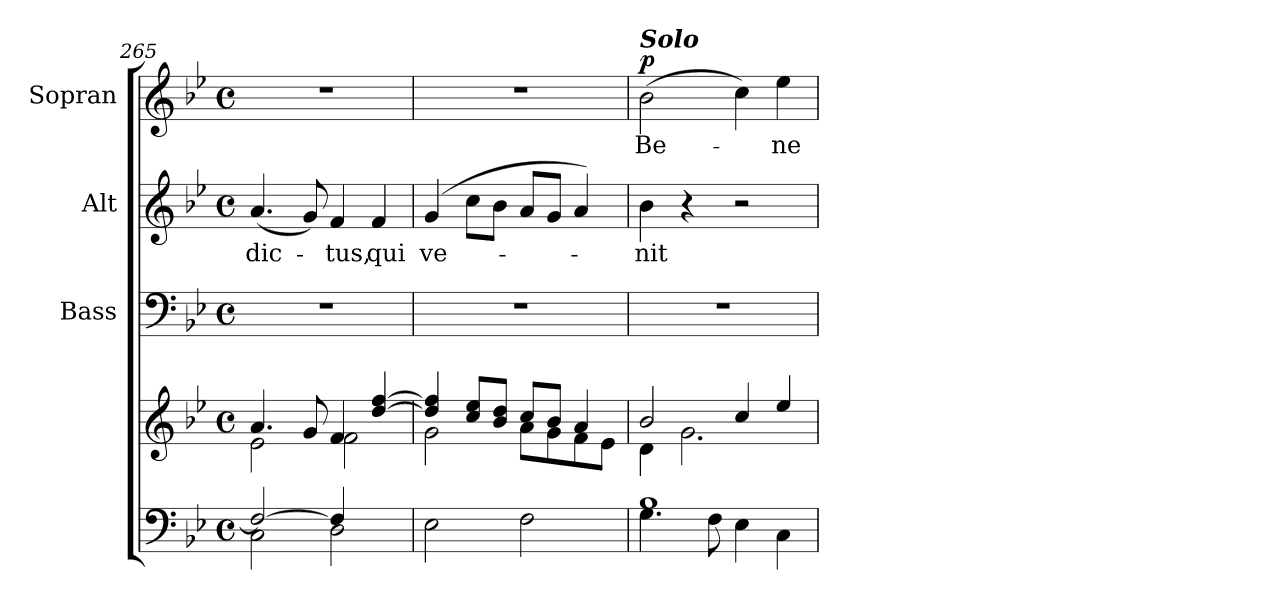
**kern	**kern	**kern	**kern	**text	**kern	**text	**dynam
*part4	*part4	*part3	*part2	*part2	*part1	*part1	*part1
*staff5	*staff4	*staff3	*staff2	*staff2	*staff1	*staff1	*staff1
*	*	*I"Bass	*I"Alt	*	*I"Sopran	*	*
*	*	*I'B.	*I'A.	*	*I'S.	*	*
*clefF4	*clefG2	*clefF4	*clefG2	*	*clefG2	*	*
*k[b-e-]	*k[b-e-]	*k[b-e-]	*k[b-e-]	*	*k[b-e-]	*	*
*B-:	*B-:	*B-:	*B-:	*	*B-:	*	*
*M4/4	*M4/4	*M4/4	*M4/4	*	*M4/4	*	*
*met(c)	*met(c)	*met(c)	*met(c)	*	*met(c)	*	*
=265	=265	=265	=265	=265	=265	=265	=265
*^	*^	*	*	*	*	*	*
!	!	!	!	!	!	!LO:LY:b	!	!	!
2F/_	2C\	4.a/	2e-\	1r	(<4.a/	-dic-	1r	.	.
.	.	8g/	.	.	8g/)	.	.	.	.
!	!	!	!	!	!	!LO:LY:b	!	!	!
4F/]	2D\	4f/	2f\	.	4f/	-tus,	.	.	.
!	!	!	!	!	!	!LO:LY:b	!	!	!
4ryy	.	[>4dd/ [>4ff/	.	.	4f/	qui	.	.	.
*v	*v	*	*	*	*	*	*	*	*
=266	=266	=266	=266	=266	=266	=266	=266	=266
!	!	!	!	!	!LO:LY:b	!	!	!
2E-\	4dd/] 4ff/]	2g\	1r	(4g/	ve-	1r	.	.
.	8cc/ 8ee-/L	.	.	8cc\L	.	.	.	.
.	8b-/ 8dd/J	.	.	8b-\J	.	.	.	.
2F\	8cc/L	8a\L	.	8a/L	.	.	.	.
.	8b-/J	8g\	.	8g/J	.	.	.	.
.	4a/	8f\	.	4a/)	.	.	.	.
.	.	8e-\J	.	.	.	.	.	.
=267	=267	=267	=267	=267	=267	=267	=267	=267
*^	*	*	*	*	*	*	*	*
!	!	!	!	!	!	!	!LO:TX:a:Bi:t=Solo	!	!
!	!	!	!	!	!	!LO:LY:b	!	!LO:LY:b	!LO:DY:a
1B-	4.G\	2b-/	4d\	1r	4b-\	-nit	(>2b-\	Be-	p
.	.	.	2.g\	.	4r	.	.	.	.
.	8F\	.	.	.	.	.	.	.	.
.	4E-\	4cc/	.	.	2r	.	4cc\)	.	.
!	!	!	!	!	!	!	!	!LO:LY:b	!
.	4C\	4ee-/	.	.	.	.	4ee-\	-ne-	.
*v	*v	*	*	*	*	*	*	*	*
*	*v	*v	*	*	*	*	*	*
=	=	=	=	=	=	=	=
*-	*-	*-	*-	*-	*-	*-	*-
